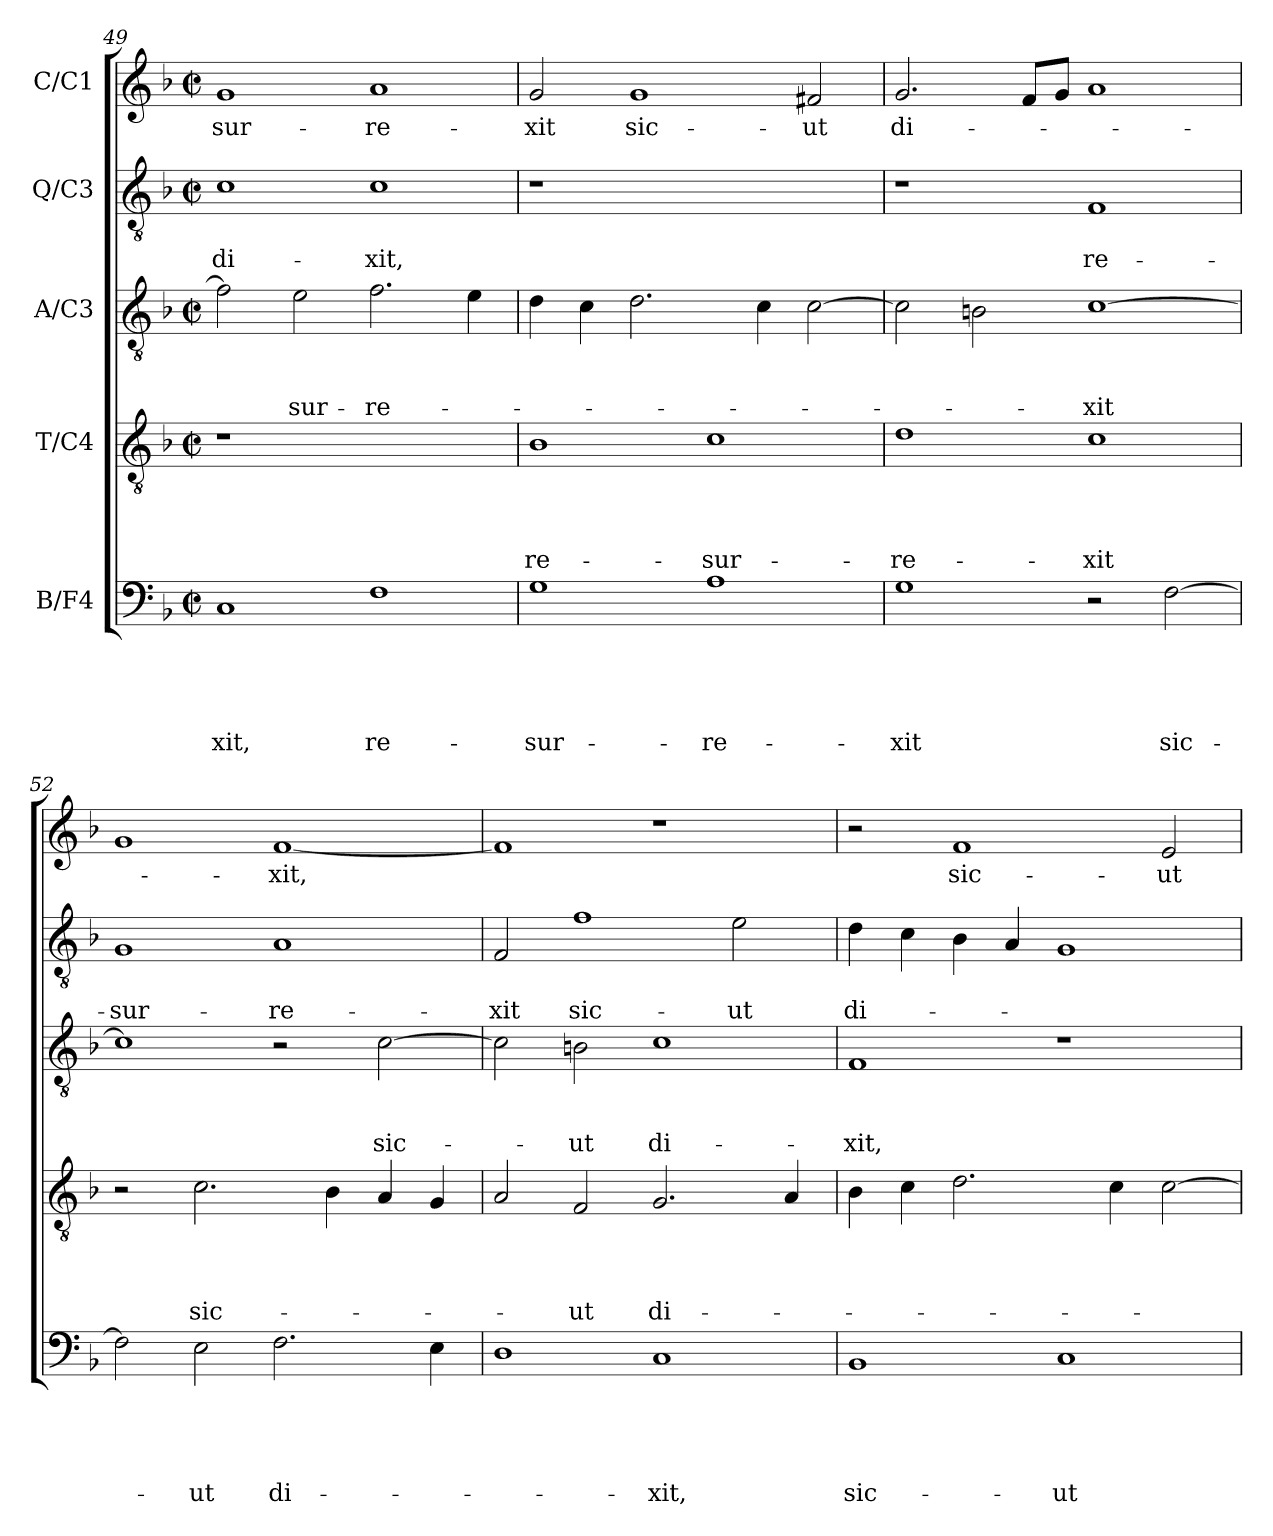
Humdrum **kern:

**kern	**text	**text	**text	**text	**text	**kern	**text	**text	**text	**text	**kern	**text	**text	**text	**kern	**text	**text	**kern	**text
*part5	*part5	*part5	*part5	*part5	*part5	*part4	*part4	*part4	*part4	*part4	*part3	*part3	*part3	*part3	*part2	*part2	*part2	*part1	*part1
*staff5	*staff5	*staff5	*staff5	*staff5	*staff5	*staff4	*staff4	*staff4	*staff4	*staff4	*staff3	*staff3	*staff3	*staff3	*staff2	*staff2	*staff2	*staff1	*staff1
*I"B/F4	*	*	*	*	*	*I"T/C4	*	*	*	*	*I"A/C3	*	*	*	*I"Q/C3	*	*	*I"C/C1	*
*clefF4	*	*	*	*	*	*clefGv2	*	*	*	*	*clefGv2	*	*	*	*clefGv2	*	*	*clefG2	*
*k[b-]	*	*	*	*	*	*k[b-]	*	*	*	*	*k[b-]	*	*	*	*k[b-]	*	*	*k[b-]	*
*F:	*	*	*	*	*	*F:	*	*	*	*	*F:	*	*	*	*F:	*	*	*F:	*
*M2/2	*	*	*	*	*	*M2/2	*	*	*	*	*M2/2	*	*	*	*M2/2	*	*	*M2/2	*
*met(c|)	*	*	*	*	*	*met(c|)	*	*	*	*	*met(c|)	*	*	*	*met(c|)	*	*	*met(c|)	*
=49	=49	=49	=49	=49	=49	=49	=49	=49	=49	=49	=49	=49	=49	=49	=49	=49	=49	=49	=49
!	!	!	!	!	!LO:LY:b	!	!	!	!	!	!	!	!	!	!	!	!LO:LY:b	!	!LO:LY:b
1C	.	.	.	.	-xit,	1r	.	.	.	.	2f\]	.	.	.	1c	.	di-	1g	-sur-
!	!	!	!	!	!	!	!	!	!	!	!	!	!	!LO:LY:b	!	!	!	!	!
.	.	.	.	.	.	.	.	.	.	.	2e\	.	.	-sur-	.	.	.	.	.
!	!	!	!	!	!LO:LY:b	!	!	!	!	!	!	!	!	!LO:LY:b	!	!	!LO:LY:b	!	!LO:LY:b
1F	.	.	.	.	re-	1ryy	.	.	.	.	2.f\	.	.	-re-	1c	.	-xit,	1a	-re-
.	.	.	.	.	.	.	.	.	.	.	4e\	.	.	.	.	.	.	.	.
=50	=50	=50	=50	=50	=50	=50	=50	=50	=50	=50	=50	=50	=50	=50	=50	=50	=50	=50	=50
!	!	!	!	!	!LO:LY:b	!	!	!	!	!LO:LY:b	!	!	!	!	!	!	!	!	!LO:LY:b
1G	.	.	.	.	-sur-	1B-	.	.	.	re-	4d\	.	.	.	1r	.	.	2g/	-xit
.	.	.	.	.	.	.	.	.	.	.	4c\	.	.	.	.	.	.	.	.
!	!	!	!	!	!	!	!	!	!	!	!	!	!	!	!	!	!	!	!LO:LY:b
.	.	.	.	.	.	.	.	.	.	.	2.d\	.	.	.	.	.	.	1g	sic-
!	!	!	!	!	!LO:LY:b	!	!	!	!	!LO:LY:b	!	!	!	!	!	!	!	!	!
1A	.	.	.	.	-re-	1c	.	.	.	-sur-	.	.	.	.	1ryy	.	.	.	.
.	.	.	.	.	.	.	.	.	.	.	4c\	.	.	.	.	.	.	.	.
!	!	!	!	!	!	!	!	!	!	!	!	!	!	!	!	!	!	!	!LO:LY:b
.	.	.	.	.	.	.	.	.	.	.	[2c\	.	.	.	.	.	.	2f#X/	-ut
!!LO:LB:g=z
=51	=51	=51	=51	=51	=51	=51	=51	=51	=51	=51	=51	=51	=51	=51	=51	=51	=51	=51	=51
!	!	!	!	!	!LO:LY:b	!	!	!	!	!LO:LY:b	!	!	!	!	!	!	!	!	!LO:LY:b
1G	.	.	.	.	-xit	1d	.	.	.	-re-	2c\]	.	.	.	1r	.	.	2.g/	di-
.	.	.	.	.	.	.	.	.	.	.	2Bn\	.	.	.	.	.	.	.	.
.	.	.	.	.	.	.	.	.	.	.	.	.	.	.	.	.	.	8f/L	.
.	.	.	.	.	.	.	.	.	.	.	.	.	.	.	.	.	.	8g/J	.
!	!	!	!	!	!	!	!	!	!	!LO:LY:b	!	!	!	!LO:LY:b	!	!	!LO:LY:b	!	!
2r	.	.	.	.	.	1c	.	.	.	-xit	[1c	.	.	-xit	1F	.	re-	1a	.
!	!	!	!	!	!LO:LY:b	!	!	!	!	!	!	!	!	!	!	!	!	!	!
[2F\	.	.	.	.	sic-	.	.	.	.	.	.	.	.	.	.	.	.	.	.
=52	=52	=52	=52	=52	=52	=52	=52	=52	=52	=52	=52	=52	=52	=52	=52	=52	=52	=52	=52
!	!	!	!	!	!	!	!	!	!	!	!	!	!	!	!	!	!LO:LY:b	!	!
2F\]	.	.	.	.	.	2r	.	.	.	.	1c]	.	.	.	1G	.	-sur-	1g	.
!	!	!	!	!	!LO:LY:b	!	!	!	!	!LO:LY:b	!	!	!	!	!	!	!	!	!
2E\	.	.	.	.	-ut	2.c\	.	.	.	sic-	.	.	.	.	.	.	.	.	.
!	!	!	!	!	!LO:LY:b	!	!	!	!	!	!	!	!	!	!	!	!LO:LY:b	!	!LO:LY:b
2.F\	.	.	.	.	di-	.	.	.	.	.	2r	.	.	.	1A	.	-re-	[1f	-xit,
.	.	.	.	.	.	4B-\	.	.	.	.	.	.	.	.	.	.	.	.	.
!	!	!	!	!	!	!	!	!	!	!	!	!	!	!LO:LY:b	!	!	!	!	!
.	.	.	.	.	.	4A/	.	.	.	.	[2c\	.	.	sic-	.	.	.	.	.
4E\	.	.	.	.	.	4G/	.	.	.	.	.	.	.	.	.	.	.	.	.
=53	=53	=53	=53	=53	=53	=53	=53	=53	=53	=53	=53	=53	=53	=53	=53	=53	=53	=53	=53
!	!	!	!	!	!	!	!	!	!	!	!	!	!	!	!	!	!LO:LY:b	!	!
1D	.	.	.	.	.	2A/	.	.	.	.	2c\]	.	.	.	2F/	.	-xit	1f]	.
!	!	!	!	!	!	!	!	!	!	!LO:LY:b	!	!	!	!LO:LY:b	!	!	!LO:LY:b	!	!
.	.	.	.	.	.	2F/	.	.	.	-ut	2Bn\	.	.	-ut	1f	.	sic-	.	.
!	!	!	!	!	!LO:LY:b	!	!	!	!	!LO:LY:b	!	!	!	!LO:LY:b	!	!	!	!	!
1C	.	.	.	.	-xit,	2.G/	.	.	.	di-	1c	.	.	di-	.	.	.	1r	.
!	!	!	!	!	!	!	!	!	!	!	!	!	!	!	!	!	!LO:LY:b	!	!
.	.	.	.	.	.	.	.	.	.	.	.	.	.	.	2e\	.	-ut	.	.
.	.	.	.	.	.	4A/	.	.	.	.	.	.	.	.	.	.	.	.	.
=54	=54	=54	=54	=54	=54	=54	=54	=54	=54	=54	=54	=54	=54	=54	=54	=54	=54	=54	=54
!	!	!	!	!	!LO:LY:b	!	!	!	!	!	!	!	!	!LO:LY:b	!	!	!LO:LY:b	!	!
1BB-	.	.	.	.	sic-	4B-\	.	.	.	.	1F	.	.	-xit,	4d\	.	di-	2r	.
.	.	.	.	.	.	4c\	.	.	.	.	.	.	.	.	4c\	.	.	.	.
!	!	!	!	!	!	!	!	!	!	!	!	!	!	!	!	!	!	!	!LO:LY:b
.	.	.	.	.	.	2.d\	.	.	.	.	.	.	.	.	4B-\	.	.	1f	sic-
.	.	.	.	.	.	.	.	.	.	.	.	.	.	.	4A/	.	.	.	.
!	!	!	!	!	!LO:LY:b	!	!	!	!	!	!	!	!	!	!	!	!	!	!
1C	.	.	.	.	-ut	.	.	.	.	.	1r	.	.	.	1G	.	.	.	.
.	.	.	.	.	.	4c\	.	.	.	.	.	.	.	.	.	.	.	.	.
!	!	!	!	!	!	!	!	!	!	!	!	!	!	!	!	!	!	!	!LO:LY:b
.	.	.	.	.	.	[2c\	.	.	.	.	.	.	.	.	.	.	.	2e/	-ut
=	=	=	=	=	=	=	=	=	=	=	=	=	=	=	=	=	=	=	=
*-	*-	*-	*-	*-	*-	*-	*-	*-	*-	*-	*-	*-	*-	*-	*-	*-	*-	*-	*-
